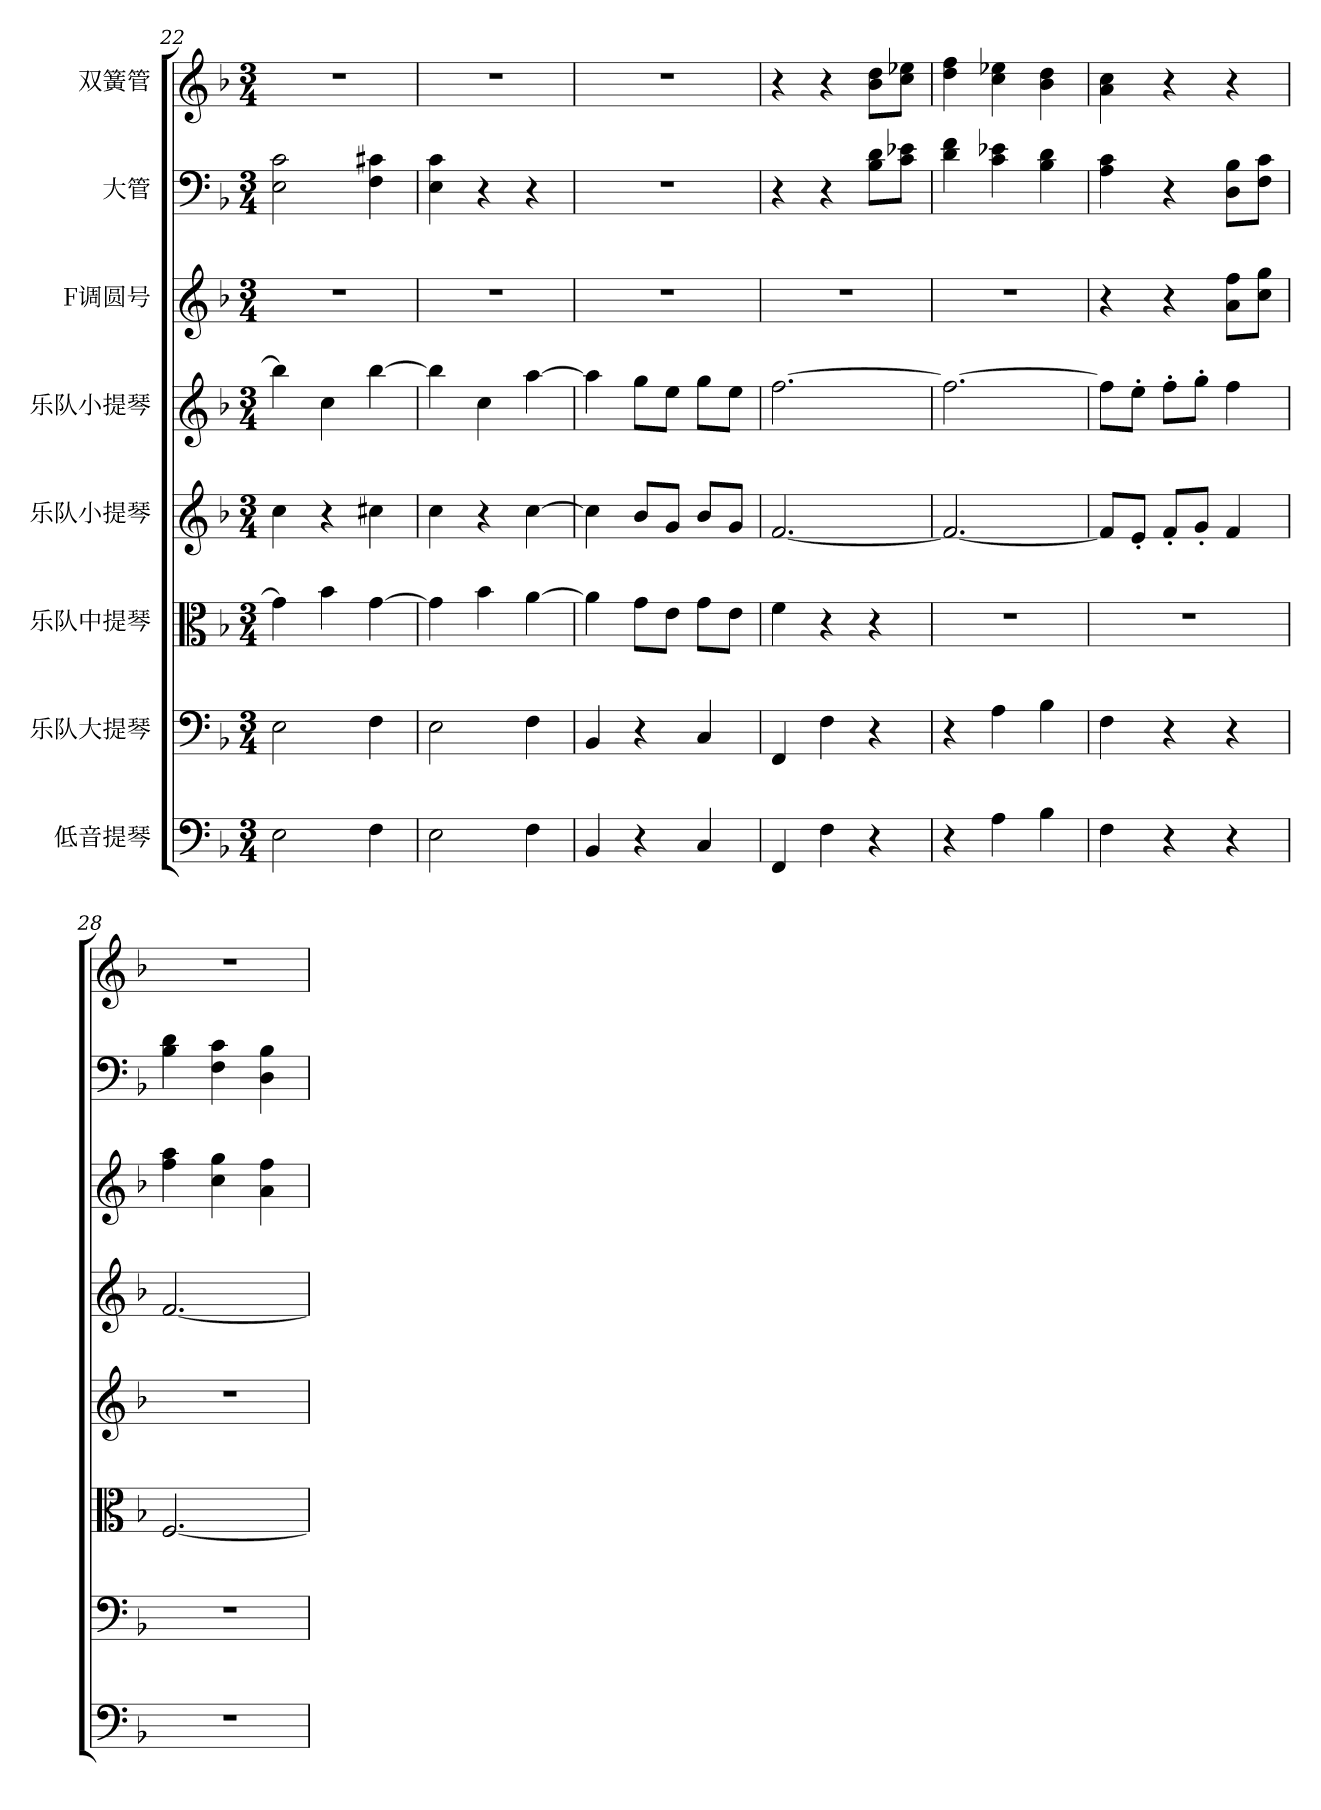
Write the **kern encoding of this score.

**kern	**kern	**kern	**kern	**kern	**kern	**kern	**kern
*part8	*part7	*part6	*part5	*part4	*part3	*part2	*part1
*staff8	*staff7	*staff6	*staff5	*staff4	*staff3	*staff2	*staff1
*I"低音提琴	*I"乐队大提琴	*I"乐队中提琴	*I"乐队小提琴	*I"乐队小提琴	*I"F调圆号	*I"大管	*I"双簧管
*clefF4	*clefF4	*clefC3	*clefG2	*clefG2	*clefG2	*clefF4	*clefG2
*ITrd7c12	*	*	*	*	*ITrd4c7	*	*
*k[b-]	*k[b-]	*k[b-]	*k[b-]	*k[b-]	*k[b-e-]	*k[b-]	*k[b-]
*M3/4	*M3/4	*M3/4	*M3/4	*M3/4	*M3/4	*M3/4	*M3/4
=22	=22	=22	=22	=22	=22	=22	=22
2EE\	2E\	4g\]	4cc\	4bb-\]	2.r	2E\ 2c\	2.r
.	.	4b-\	4r	4cc\	.	.	.
4FF\	4F\	[4g\	4cc#X\	[4bb-\	.	4F\ 4c#X\	.
=23	=23	=23	=23	=23	=23	=23	=23
2EE\	2E\	4g\]	4cc\	4bb-\]	2.r	4E\ 4c\	2.r
.	.	4b-\	4r	4cc\	.	4r	.
4FF\	4F\	[4a\	[4cc\	[4aa\	.	4r	.
=24	=24	=24	=24	=24	=24	=24	=24
4BBB-/	4BB-/	4a\]	4cc\]	4aa\]	2.r	2.r	2.r
4r	4r	8g\L	8b-/L	8gg\L	.	.	.
.	.	8e\J	8g/J	8ee\J	.	.	.
4CC/	4C/	8g\L	8b-/L	8gg\L	.	.	.
.	.	8e\J	8g/J	8ee\J	.	.	.
=25	=25	=25	=25	=25	=25	=25	=25
4FFF/	4FF/	4f\	[2.f/	[2.ff\	2.r	4r	4r
4FF\	4F\	4r	.	.	.	4r	4r
4r	4r	4r	.	.	.	8B-\ 8d\L	8b-\ 8dd\L
.	.	.	.	.	.	8c\ 8e-X\J	8cc\ 8ee-X\J
!!LO:PB:g=z
=26	=26	=26	=26	=26	=26	=26	=26
4r	4r	2.r	2.f/_	2.ff\_	2.r	4d\ 4f\	4dd\ 4ff\
4AA\	4A\	.	.	.	.	4c\ 4e-X\	4cc\ 4ee-X\
4BB-\	4B-\	.	.	.	.	4B-\ 4d\	4b-\ 4dd\
=27	=27	=27	=27	=27	=27	=27	=27
4FF\	4F\	2.r	8f/L]	8ff\L]	4r	4A\ 4c\	4a\ 4cc\
.	.	.	8e'/J	8ee'\J	.	.	.
4r	4r	.	8f'/L	8ff'\L	4r	4r	4r
.	.	.	8g'/J	8gg'\J	.	.	.
4r	4r	.	4f/	4ff\	8d\ 8b-\L	8D\ 8B-\L	4r
.	.	.	.	.	8f\ 8cc\J	8F\ 8c\J	.
=28	=28	=28	=28	=28	=28	=28	=28
2.r	2.r	[2.F/	2.r	[2.f/	4b-\ 4dd\	4B-\ 4d\	2.r
.	.	.	.	.	4f\ 4cc\	4F\ 4c\	.
.	.	.	.	.	4d\ 4b-\	4D\ 4B-\	.
=	=	=	=	=	=	=	=
*-	*-	*-	*-	*-	*-	*-	*-
